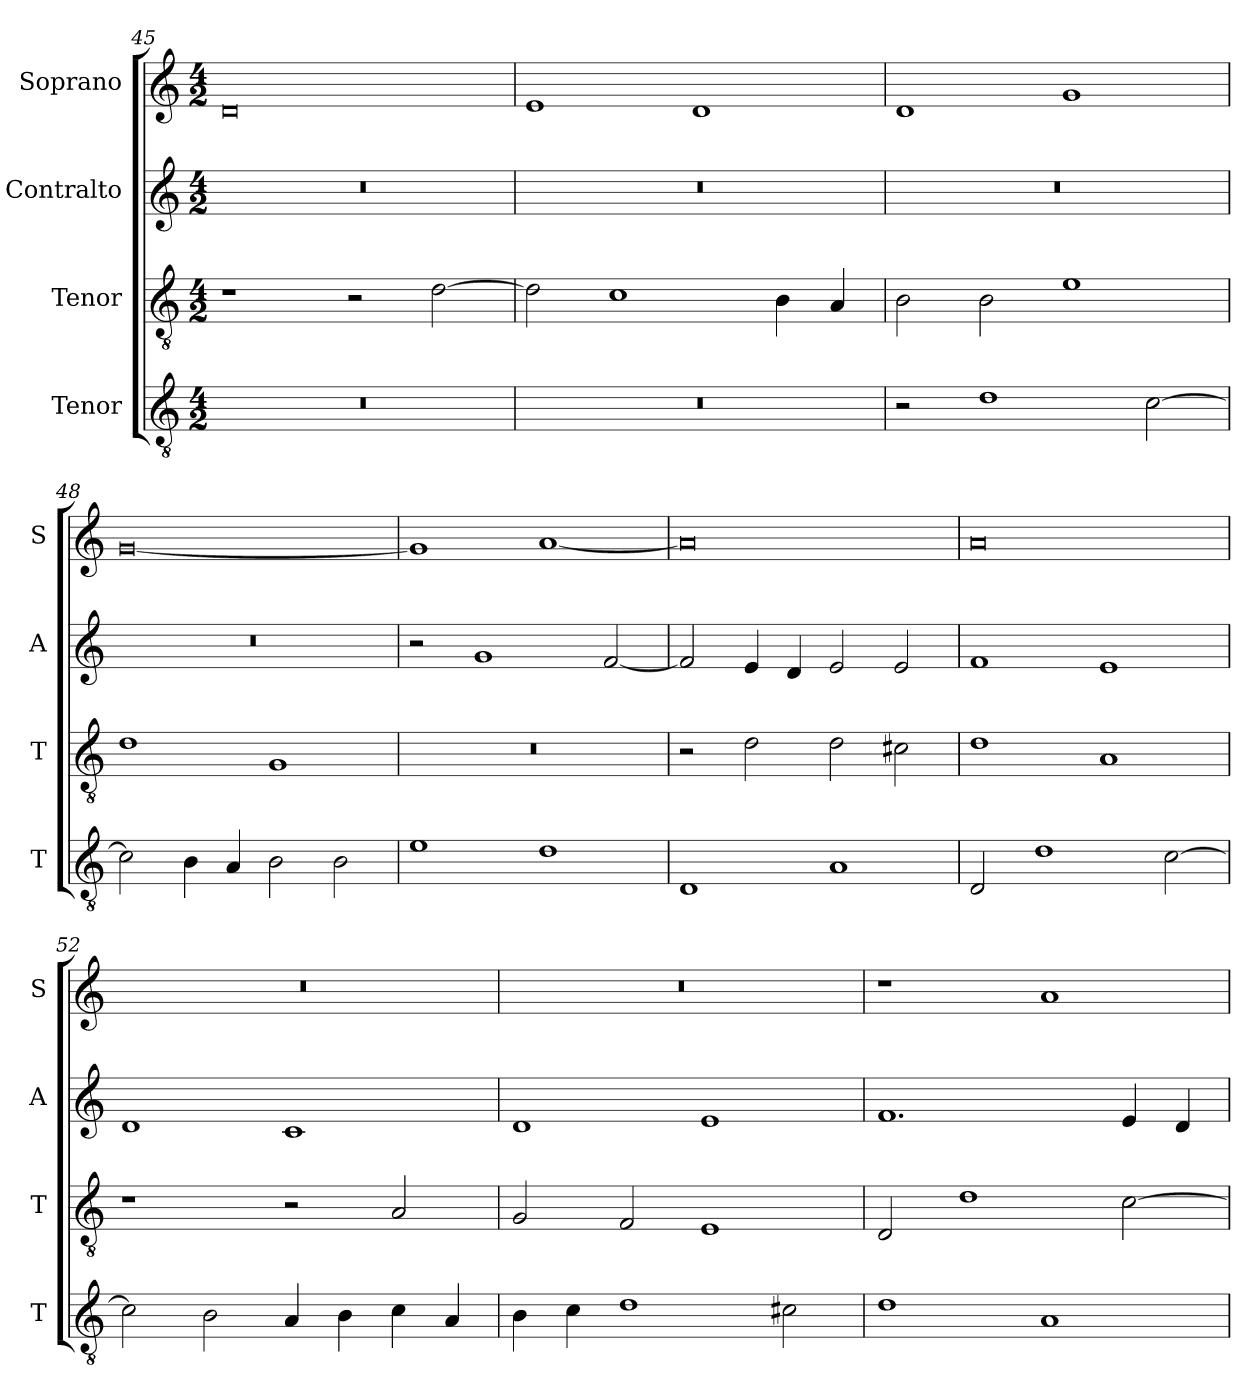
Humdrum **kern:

**kern	**kern	**kern	**kern
*part4	*part3	*part2	*part1
*staff4	*staff3	*staff2	*staff1
*I"Tenor	*I"Tenor	*I"Contralto	*I"Soprano
*I'T	*I'T	*I'A	*I'S
*clefGv2	*clefGv2	*clefG2	*clefG2
*k[]	*k[]	*k[]	*k[]
*D:dor	*D:dor	*D:dor	*D:dor
*M4/2	*M4/2	*M4/2	*M4/2
=45	=45	=45	=45
0r	1r	0r	0d
.	2r	.	.
.	[2d	.	.
=46	=46	=46	=46
0r	2d]	0r	1e
.	1c	.	.
.	.	.	1d
.	4B	.	.
.	4A	.	.
=47	=47	=47	=47
2r	2B	0r	1d
1d	2B	.	.
.	1e	.	1g
[2c	.	.	.
=48	=48	=48	=48
2c]	1d	0r	[0g
4B	.	.	.
4A	.	.	.
2B	1G	.	.
2B	.	.	.
=49	=49	=49	=49
1e	0r	2r	1g]
.	.	1g	.
1d	.	.	[1a
.	.	[2f	.
=50	=50	=50	=50
1D	2r	2f]	0a]
.	2d	4e	.
.	.	4d	.
1A	2d	2e	.
.	2c#X	2e	.
=51	=51	=51	=51
2D	1d	1f	0a
1d	.	.	.
.	1A	1e	.
[2c	.	.	.
=52	=52	=52	=52
2c]	1r	1d	0r
2B	.	.	.
4A	2r	1c	.
4B	.	.	.
4c	2A	.	.
4A	.	.	.
=53	=53	=53	=53
4B	2G	1d	0r
4c	.	.	.
1d	2F	.	.
.	1E	1e	.
2c#X	.	.	.
=54	=54	=54	=54
1d	2D	1.f	1r
.	1d	.	.
1A	.	.	1a
.	[2c	4e	.
.	.	4d	.
=	=	=	=
*-	*-	*-	*-
